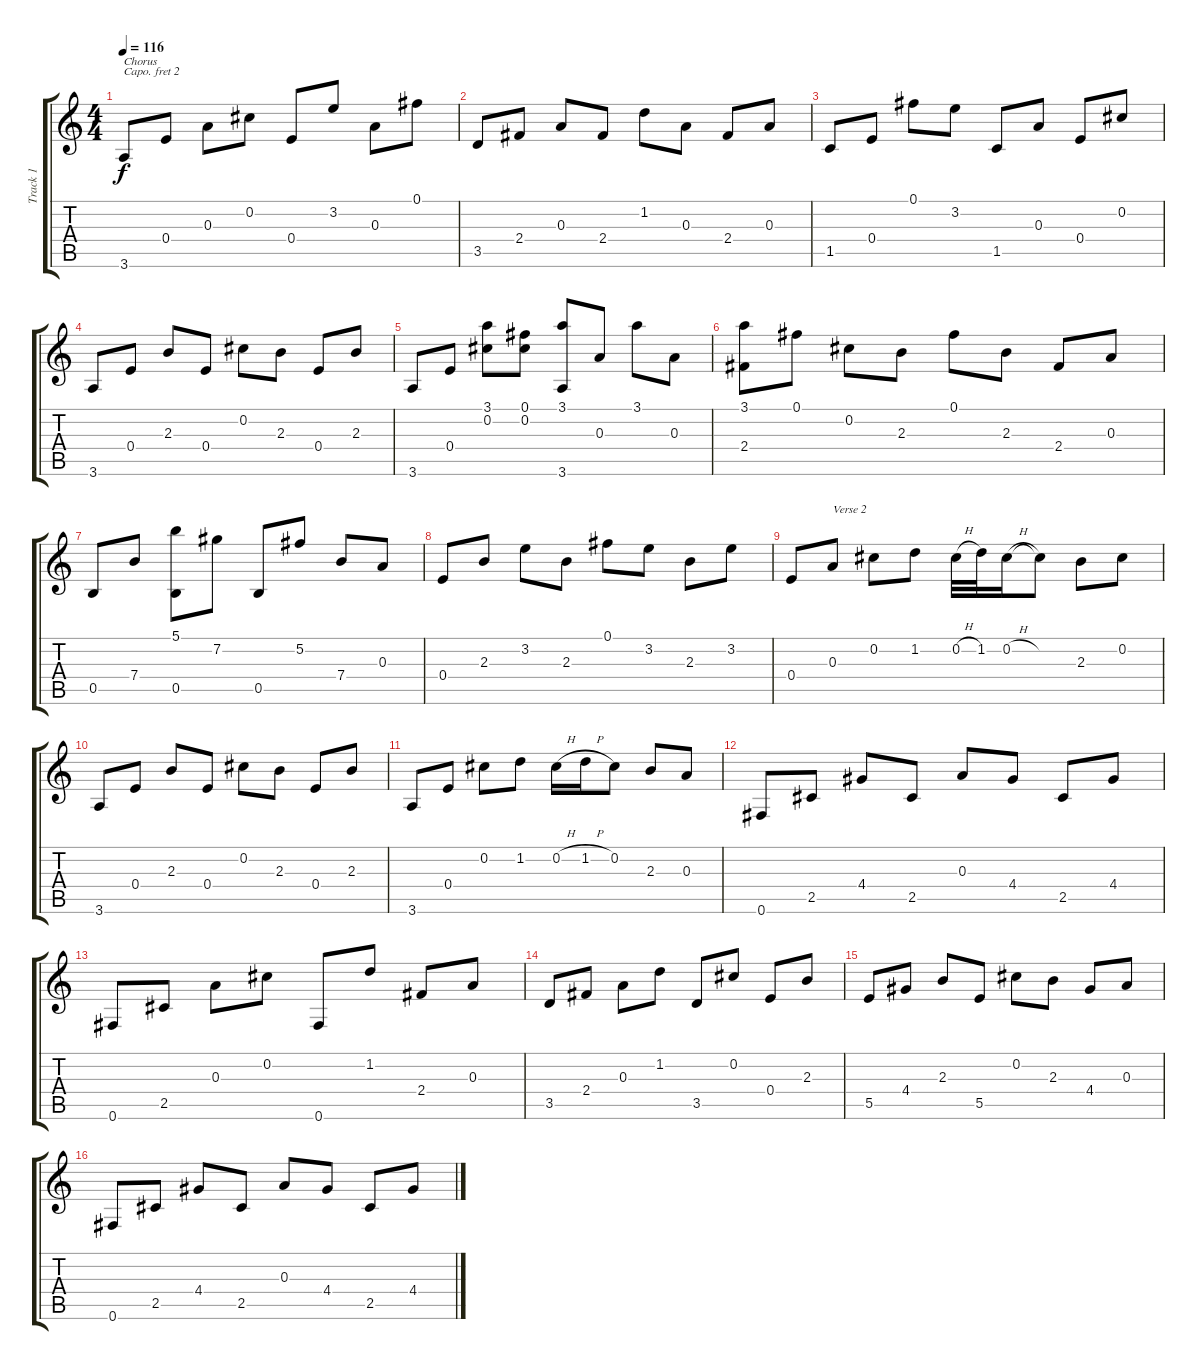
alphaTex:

\track ("Track 1" "Track 1") {instrument acousticguitarnylon}
\staff {score tabs}
\capo 2
\tuning (E4 B3 G3 D3 A2 E2) {hide}
\ts (4 4)
\tempo 116
\clef g2
\ks c
3.6.8{txt "Chorus" dy f} 0.4.8 0.3.8 0.2.8 0.4.8 3.2.8 0.3.8 0.1.8 |
3.5.8 2.4.8 0.3.8 2.4.8 1.2.8 0.3.8 2.4.8 0.3.8 |
1.5.8 0.4.8 0.1.8 3.2.8 1.5.8 0.3.8 0.4.8 0.2.8 |
3.6.8 0.4.8 2.3.8 0.4.8 0.2.8 2.3.8 0.4.8 2.3.8 |
3.6.8 0.4.8 (3.1 0.2).8 (0.1 0.2).8 (3.1 3.6).8 0.3.8 3.1.8 0.3.8 |
(3.1 2.4).8 0.1.8 0.2.8 2.3.8 0.1.8 2.3.8 2.4.8 0.3.8 |
0.5.8 7.4.8 (5.1 0.5).8 7.2.8 0.5.8 5.2.8 7.4.8 0.3.8 |
0.4.8 2.3.8 3.2.8 2.3.8 0.1.8 3.2.8 2.3.8 3.2.8 |
0.4.8 0.3.8{txt "Verse 2"} 0.2.8 1.2.8 0.2{h}.32 1.2.32 0.2{h}.16 0.2{t}.8 2.3.8 0.2.8 |
3.6.8 0.4.8 2.3.8 0.4.8 0.2.8 2.3.8 0.4.8 2.3.8 |
3.6.8 0.4.8 0.2.8 1.2.8 0.2{h}.16 1.2{h}.16 0.2.8 2.3.8 0.3.8 |
0.6.8 2.5.8 4.4.8 2.5.8 0.3.8 4.4.8 2.5.8 4.4.8 |
0.6.8 2.5.8 0.3.8 0.2.8 0.6.8 1.2.8 2.4.8 0.3.8 |
3.5.8 2.4.8 0.3.8 1.2.8 3.5.8 0.2.8 0.4.8 2.3.8 |
5.5.8 4.4.8 2.3.8 5.5.8 0.2.8 2.3.8 4.4.8 0.3.8 |
0.6.8 2.5.8 4.4.8 2.5.8 0.3.8 4.4.8 2.5.8 4.4.8
